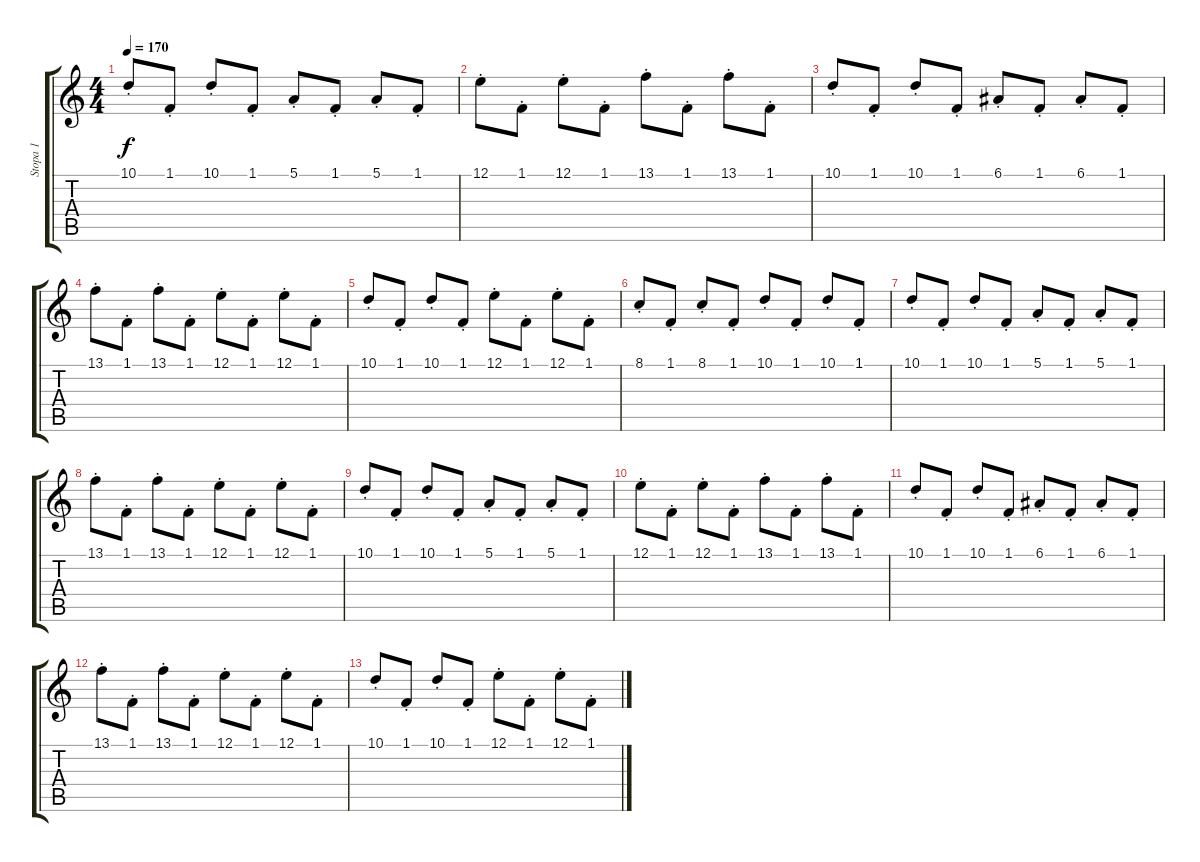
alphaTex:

\track ("Stopa 1" "Stopa 1") {instrument violin}
\staff {score tabs}
\tuning (E4 B3 G3 D3 A2 E2) {hide}
\ts (4 4)
\tempo 170
\clef g2
\ks c
10.1{st}.8{dy f} 1.1{st}.8 10.1{st}.8 1.1{st}.8 5.1{st}.8 1.1{st}.8 5.1{st}.8 1.1{st}.8 |
12.1{st}.8 1.1{st}.8 12.1{st}.8 1.1{st}.8 13.1{st}.8 1.1{st}.8 13.1{st}.8 1.1{st}.8 |
10.1{st}.8 1.1{st}.8 10.1{st}.8 1.1{st}.8 6.1{st}.8 1.1{st}.8 6.1{st}.8 1.1{st}.8 |
13.1{st}.8 1.1{st}.8 13.1{st}.8 1.1{st}.8 12.1{st}.8 1.1{st}.8 12.1{st}.8 1.1{st}.8 |
10.1{st}.8 1.1{st}.8 10.1{st}.8 1.1{st}.8 12.1{st}.8 1.1{st}.8 12.1{st}.8 1.1{st}.8 |
8.1{st}.8 1.1{st}.8 8.1{st}.8 1.1{st}.8 10.1{st}.8 1.1{st}.8 10.1{st}.8 1.1{st}.8 |
10.1{st}.8 1.1{st}.8 10.1{st}.8 1.1{st}.8 5.1{st}.8 1.1{st}.8 5.1{st}.8 1.1{st}.8 |
13.1{st}.8 1.1{st}.8 13.1{st}.8 1.1{st}.8 12.1{st}.8 1.1{st}.8 12.1{st}.8 1.1{st}.8 |
10.1{st}.8 1.1{st}.8 10.1{st}.8 1.1{st}.8 5.1{st}.8 1.1{st}.8 5.1{st}.8 1.1{st}.8 |
12.1{st}.8 1.1{st}.8 12.1{st}.8 1.1{st}.8 13.1{st}.8 1.1{st}.8 13.1{st}.8 1.1{st}.8 |
10.1{st}.8 1.1{st}.8 10.1{st}.8 1.1{st}.8 6.1{st}.8 1.1{st}.8 6.1{st}.8 1.1{st}.8 |
13.1{st}.8 1.1{st}.8 13.1{st}.8 1.1{st}.8 12.1{st}.8 1.1{st}.8 12.1{st}.8 1.1{st}.8 |
10.1{st}.8 1.1{st}.8 10.1{st}.8 1.1{st}.8 12.1{st}.8 1.1{st}.8 12.1{st}.8 1.1{st}.8
